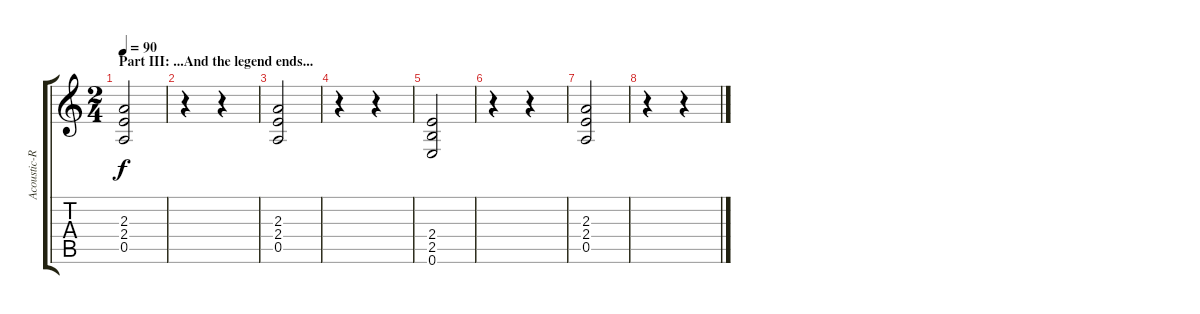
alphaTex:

\track ("Acoustic-Rhythm-addition lead" "Acoustic-R") {instrument acousticguitarnylon}
\staff {score tabs}
\tuning (E4 B3 G3 D3 A2 E2) {hide}
\ts (2 4)
\section ("" "Part III: ...And the legend ends...")
\tempo 90
\clef g2
\ks c
(2.3 2.4 0.5).2{dy f volume 12} |
r.4 r.4 |
(2.3 2.4 0.5).2 |
r.4 r.4 |
(2.4 2.5 0.6).2 |
r.4 r.4 |
(2.3 2.4 0.5).2 |
r.4 r.4
